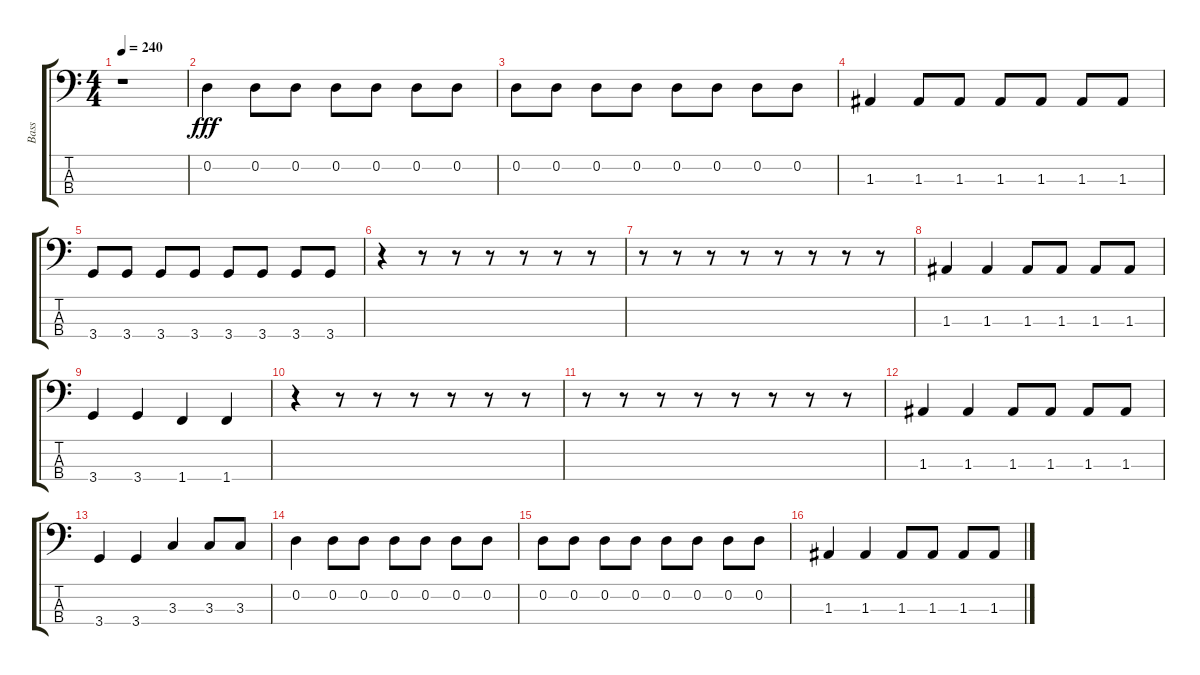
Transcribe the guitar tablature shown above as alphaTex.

\track ("Bass" "Bass") {instrument electricbassfinger}
\staff {score tabs}
\tuning (G2 D2 A1 E1) {hide}
\ts (4 4)
\tempo 240
\clef f4
\ks c
r.1{dy fff instrument electricbassfinger} |
0.2.4 0.2.8 0.2.8 0.2.8 0.2.8 0.2.8 0.2.8 |
0.2.8 0.2.8 0.2.8 0.2.8 0.2.8 0.2.8 0.2.8 0.2.8 |
1.3.4 1.3.8 1.3.8 1.3.8 1.3.8 1.3.8 1.3.8 |
3.4.8 3.4.8 3.4.8 3.4.8 3.4.8 3.4.8 3.4.8 3.4.8 |
r.4 r.8 r.8 r.8 r.8 r.8 r.8 |
r.8 r.8 r.8 r.8 r.8 r.8 r.8 r.8 |
1.3.4 1.3.4 1.3.8 1.3.8 1.3.8 1.3.8 |
3.4.4 3.4.4 1.4.4 1.4.4 |
r.4 r.8 r.8 r.8 r.8 r.8 r.8 |
r.8 r.8 r.8 r.8 r.8 r.8 r.8 r.8 |
1.3.4 1.3.4 1.3.8 1.3.8 1.3.8 1.3.8 |
3.4.4 3.4.4 3.3.4 3.3.8 3.3.8 |
0.2.4 0.2.8 0.2.8 0.2.8 0.2.8 0.2.8 0.2.8 |
0.2.8 0.2.8 0.2.8 0.2.8 0.2.8 0.2.8 0.2.8 0.2.8 |
1.3.4 1.3.4 1.3.8 1.3.8 1.3.8 1.3.8
